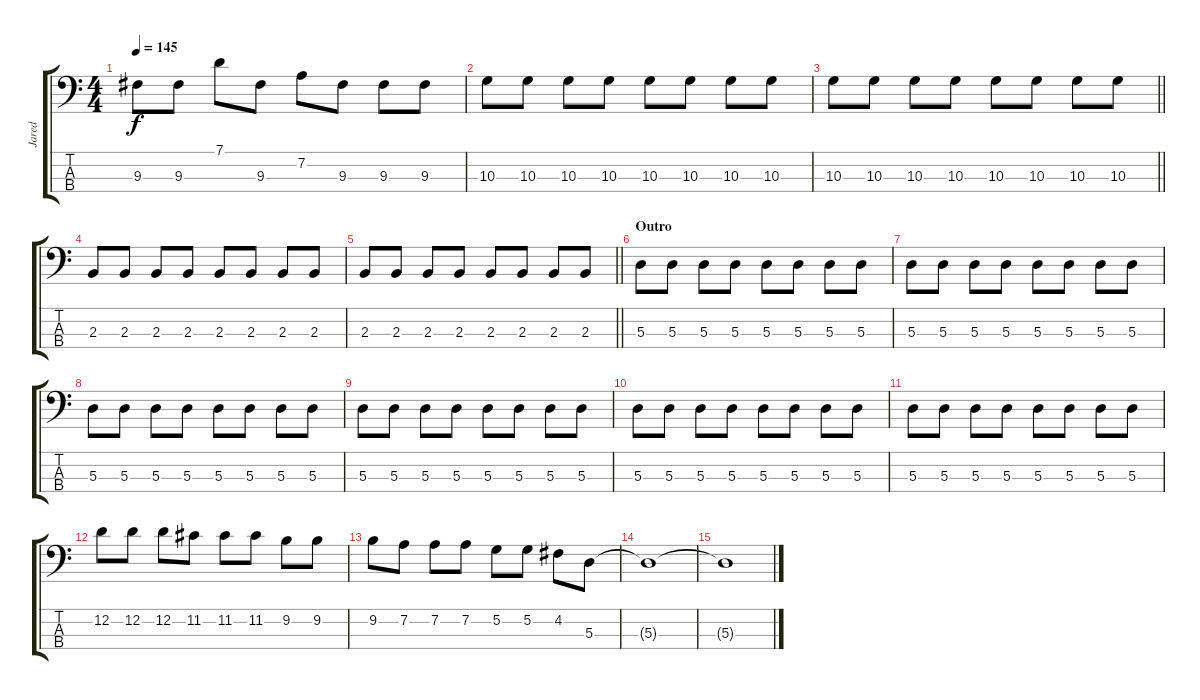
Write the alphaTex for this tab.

\track ("Jared" "Jared") {instrument electricbasspick}
\staff {score tabs}
\tuning (G2 D2 A1 E1) {hide}
\ts (4 4)
\tempo 145
\clef f4
\ks c
9.3.8{dy f} 9.3.8 7.1.8 9.3.8 7.2.8 9.3.8 9.3.8 9.3.8 |
10.3.8 10.3.8 10.3.8 10.3.8 10.3.8 10.3.8 10.3.8 10.3.8 |
\barLineRight lightlight
10.3.8 10.3.8 10.3.8 10.3.8 10.3.8 10.3.8 10.3.8 10.3.8 |
2.3.8 2.3.8 2.3.8 2.3.8 2.3.8 2.3.8 2.3.8 2.3.8 |
\barLineRight lightlight
2.3.8 2.3.8 2.3.8 2.3.8 2.3.8 2.3.8 2.3.8 2.3.8 |
\section ("" "Outro")
5.3.8 5.3.8 5.3.8 5.3.8 5.3.8 5.3.8 5.3.8 5.3.8 |
5.3.8 5.3.8 5.3.8 5.3.8 5.3.8 5.3.8 5.3.8 5.3.8 |
5.3.8 5.3.8 5.3.8 5.3.8 5.3.8 5.3.8 5.3.8 5.3.8 |
5.3.8 5.3.8 5.3.8 5.3.8 5.3.8 5.3.8 5.3.8 5.3.8 |
5.3.8 5.3.8 5.3.8 5.3.8 5.3.8 5.3.8 5.3.8 5.3.8 |
5.3.8 5.3.8 5.3.8 5.3.8 5.3.8 5.3.8 5.3.8 5.3.8 |
12.2.8 12.2.8 12.2.8 11.2.8 11.2.8 11.2.8 9.2.8 9.2.8 |
9.2.8 7.2.8 7.2.8 7.2.8 5.2.8 5.2.8 4.2.8 5.3.8 |
5.3{t}.1 |
5.3{t}.1
